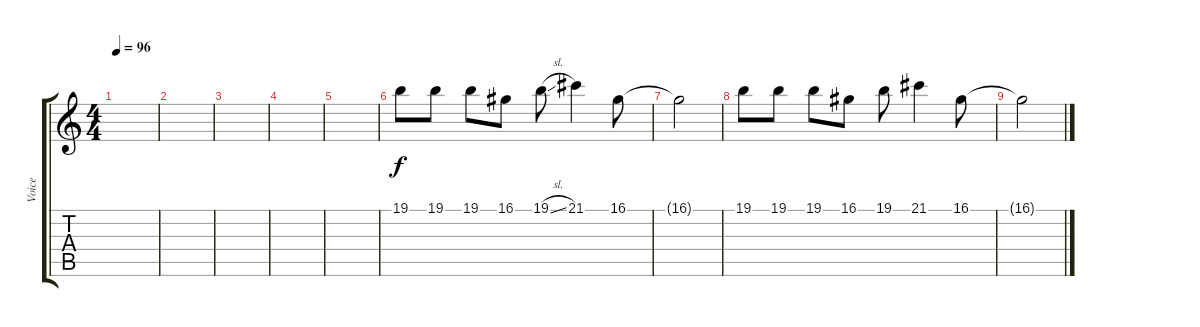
\track ("Voice" "Voice") {instrument sopranosax}
\staff {score tabs}
\tuning (E4 B3 G3 D3 A2 E2) {hide}
\ts (4 4)
\tempo 96
\clef g2
\ks c
|
|
|
|
|
19.1.8 19.1.8 19.1.8 16.1.8 19.1{sl}.8 21.1.4 16.1.8 |
16.1{t}.2 |
19.1.8 19.1.8 19.1.8 16.1.8 19.1.8 21.1.4 16.1.8 |
16.1{t}.2
